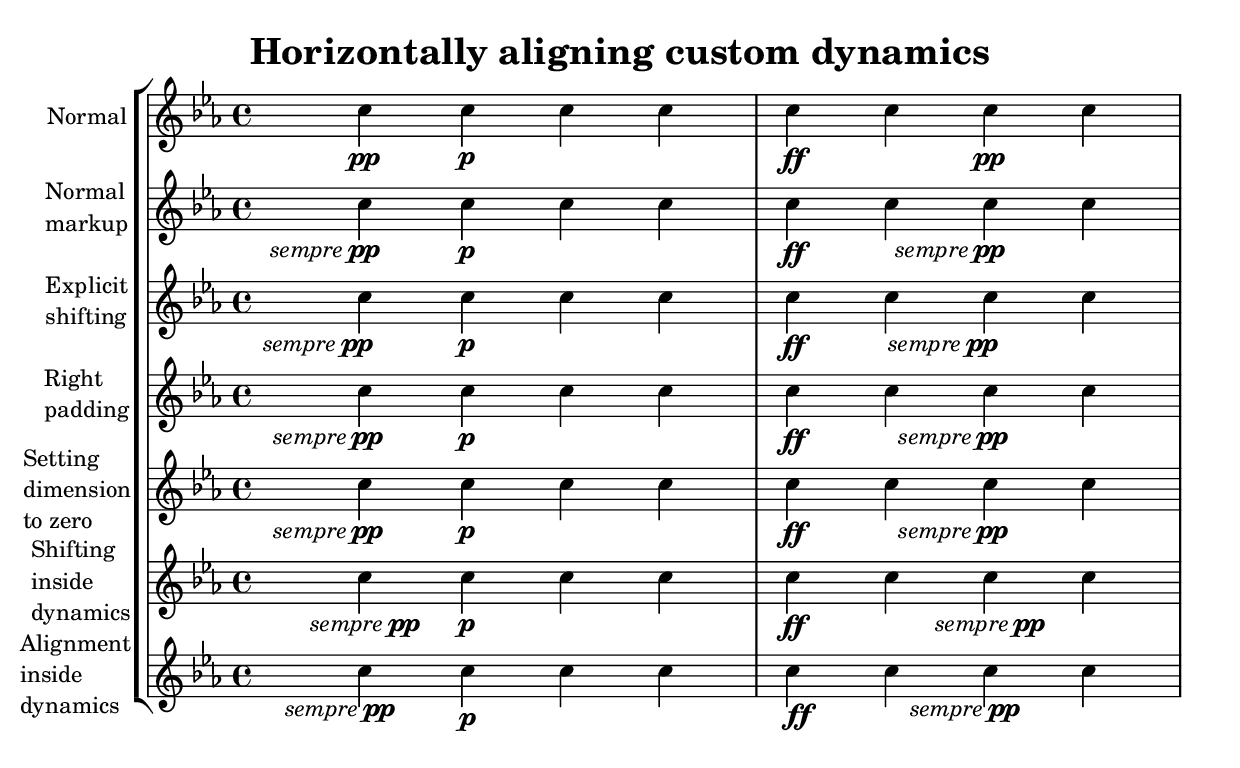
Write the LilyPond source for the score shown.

%% Do not edit this file; it is automatically
%% generated from LSR http://lsr.dsi.unimi.it
%% This file is in the public domain.
\version "2.13.31"

\header {
  lsrtags = "expressive-marks, tweaks-and-overrides"

  texidoc = "
Some dynamic expressions involve additional text, like @qq{sempre pp}.
Since dynamics are usually centered under the note, the \\pp would be
displayed way after the note it applies to.

To correctly align the @qq{sempre pp} horizontally, so that it is
aligned as if it were only the \\pp, there are several approaches:

* Simply use @code{\\once\\override DynamicText #'X-offset = #-9.2}
before the note with the dynamics to manually shift it to the correct
position. Drawback: This has to be done manually each time you use that
dynamic markup... * Add some padding (@code{#:hspace 7.1}) into the
definition of your custom dynamic mark, so that after lilypond
center-aligns it, it is already correctly aligned. Drawback: The
padding really takes up that space and does not allow any other markup
or dynamics to be shown in that position.

* Shift the dynamic script @code{\\once\\override ... #'X-offset = ..}.
Drawback: @code{\\once\\override} is needed for every invocation!

* Set the dimensions of the additional text to 0 (using
@code{#:with-dimensions '(0 . 0) '(0 . 0)}). Drawback: To LilyPond
@qq{sempre} has no extent, so it might put other stuff there and create
collisions (which are not detected by the collision detection!). Also,
there seems to be some spacing, so it's not exactly the same alignment
as without the additional text

* Add an explicit shifting directly inside the scheme function for the
dynamic-script.

* Set an explicit alignment inside the dynamic-script. By default, this
won't have any effect, only if one sets X-offset! Drawback: One needs
to set @code{DynamicText #'X-offset}, which will apply to all dynamic
texts! Also, it is aligned at the right edge of the additional text,
not at the center of pp.




"
  doctitle = "Horizontally aligning custom dynamics (e.g. \"sempre pp\" \"piu f\" \"subito p\")"
} % begin verbatim

\header { title = "Horizontally aligning custom dynamics" }

\paper { ragged-right = ##f }

% Solution 1: Using a simple markup with a particular halign value
% Drawback: It's a markup, not a dynamic command, so \dynamicDown
%           etc. will have no effect
semppMarkup = \markup { \halign #1.4 \italic "sempre" \dynamic "pp" }

% Solution 2: Using a dynamic script & shifting with
%             \once \override ... #'X-offset = ..
% Drawback: \once \override needed for every invocation
semppK =
#(make-dynamic-script
  (markup #:line
          (#:normal-text
           #:italic "sempre"
           #:dynamic "pp")))

% Solution 3: Padding the dynamic script so the center-alignment
%             puts it at the correct position
% Drawback: the padding really reserves the space, nothing else can be there
semppT =
#(make-dynamic-script
  (markup #:line
          (#:normal-text
           #:italic "sempre"
           #:dynamic "pp"
           #:hspace 7.1)))

% Solution 4: Dynamic, setting the dimensions of the additional text to 0
% Drawback: To lilypond "sempre" has no extent, so it might put
%           other stuff there => collisions
% Drawback: Also, there seems to be some spacing, so it's not exactly the
%           same alignment as without the additional text
semppM =
#(make-dynamic-script
  (markup #:line
          (#:with-dimensions '(0 . 0) '(0 . 0)
                             #:right-align
                             #:normal-text
                             #:italic "sempre"
                             #:dynamic "pp")))

% Solution 5: Dynamic with explicit shifting inside the scheme function
semppG =
#(make-dynamic-script
  (markup #:hspace 0
          #:translate '(-18.85 . 0)
          #:line (#:normal-text
                  #:italic "sempre"
                  #:dynamic "pp")))

% Solution 6: Dynamic with explicit alignment. This has only effect
%             if one sets X-offset!
% Drawback: One needs to set DynamicText #'X-offset!
% Drawback: Aligned at the right edge of the additional text,
%           not at the center of pp
semppMII =
#(make-dynamic-script
  (markup #:line (#:right-align
                  #:normal-text
                  #:italic "sempre"
                  #:dynamic "pp")))

\context StaffGroup <<
  \context Staff = "s" <<
    \set Staff.instrumentName = #"Normal"
    \relative c'' {
      \key es \major
      c4\pp c\p c c | c\ff c c\pp c
    }
  >>
  \context Staff = "sMarkup" <<
    \set Staff.instrumentName = \markup \column { Normal markup }
    \relative c'' {
      \key es \major
      c4-\semppMarkup c\p c c | c\ff c c-\semppMarkup c
    }
  >>
  \context Staff = "sK" <<
    \set Staff.instrumentName = \markup \column { Explicit shifting }
    \relative c'' {
      \key es \major
      \once \override DynamicText #'X-offset = #-9.2
      c4\semppK c\p c c
      c4\ff c
      \once \override DynamicText #'X-offset = #-9.2
      c4\semppK c
    }
  >>
  \context Staff = "sT" <<
    \set Staff.instrumentName = \markup \column { Right padding }
    \relative c'' {
      \key es \major
      c4\semppT c\p c c | c\ff c c\semppT c
    }
  >>
  \context Staff = "sM" <<
    \set Staff.instrumentName = \markup \column { Setting dimension "to zero" }
    \relative c'' {
      \key es \major
      c4\semppM c\p c c | c\ff c c\semppM c
    }
  >>
  \context Staff = "sG" <<
    \set Staff.instrumentName = \markup \column { Shifting inside dynamics }
    \relative c'' {
      \key es \major
      c4\semppG c\p c c | c\ff c c\semppG c
    }
  >>
  \context Staff = "sMII" <<
    \set Staff.instrumentName = \markup \column { Alignment inside dynamics }
    \relative c'' {
      \key es \major
      % Setting to ##f (false) gives the same result
      \override DynamicText #'X-offset = #0
      c4\semppMII c\p c c | c\ff c c\semppMII c
    }
  >>
>>

